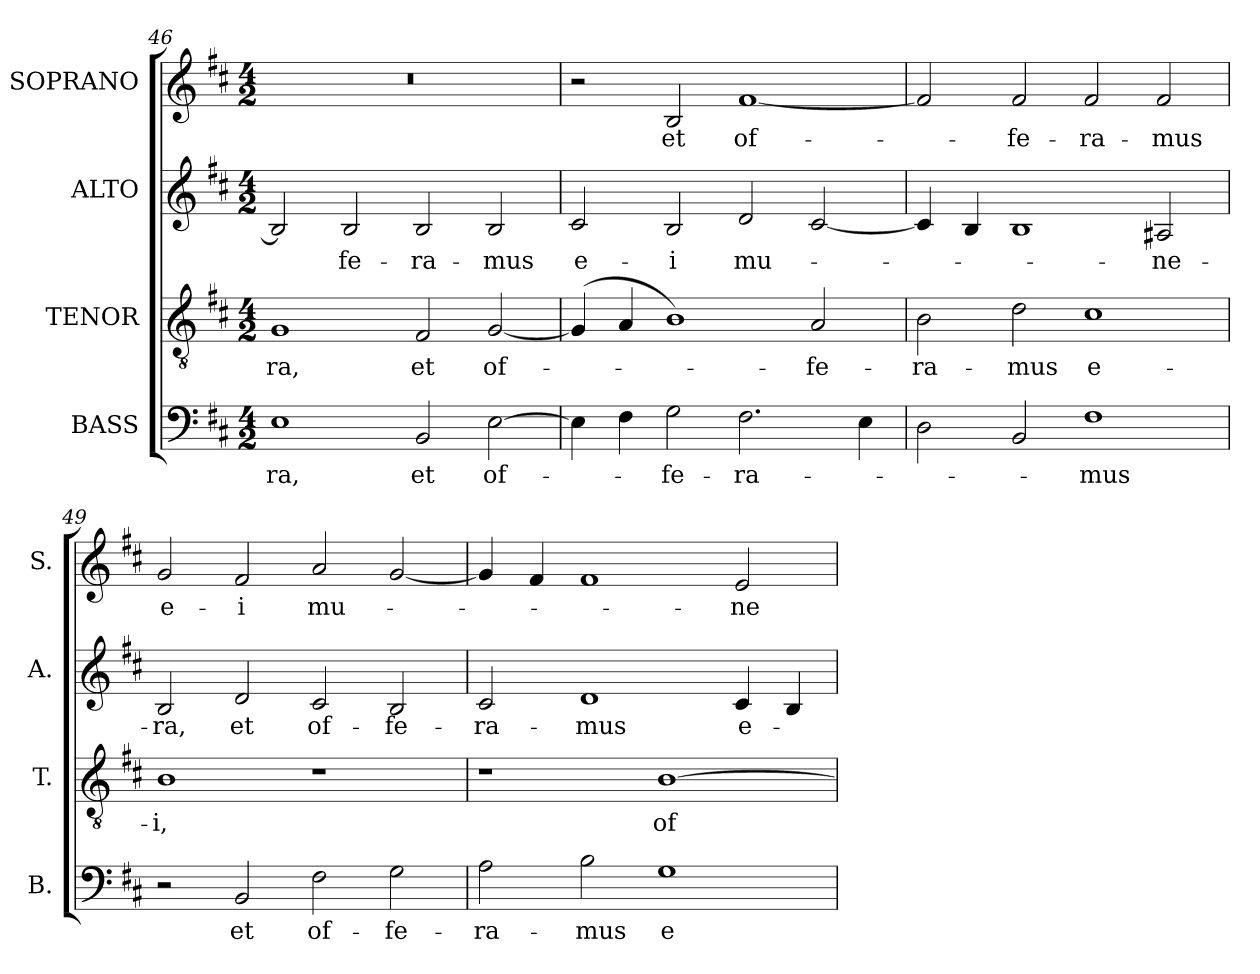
**kern	**text	**kern	**text	**kern	**text	**kern	**text
*part4	*part4	*part3	*part3	*part2	*part2	*part1	*part1
*staff4	*staff4	*staff3	*staff3	*staff2	*staff2	*staff1	*staff1
*I"BASS	*	*I"TENOR	*	*I"ALTO	*	*I"SOPRANO	*
*I'B.	*	*I'T.	*	*I'A.	*	*I'S.	*
*clefF4	*	*clefGv2	*	*clefG2	*	*clefG2	*
*	*	*ITrd7c12	*	*	*	*	*
*k[f#c#]	*	*k[f#c#]	*	*k[f#c#]	*	*k[f#c#]	*
*D:	*	*D:	*	*D:	*	*D:	*
*M4/2	*	*M4/2	*	*M4/2	*	*M4/2	*
=46	=46	=46	=46	=46	=46	=46	=46
!	!LO:LY:b:color=#000000	!	!	!	!	!	!
!	!	!	!LO:LY:b:color=#000000	!	!	!LO:N:vis=1	!
1Ei	-ra,	1GGi	-ra,	2Bi/]	.	0r	.
!	!	!	!	!	!LO:LY:b:color=#000000	!	!
.	.	.	.	2Bi/	-fe-	.	.
!	!LO:LY:b:color=#000000	!	!	!	!	!	!
!	!	!	!LO:LY:b:color=#000000	!	!	!	!
!	!	!	!	!	!LO:LY:b:color=#000000	!	!
2BBi/	et	2FF#i/	et	2Bi/	-ra-	.	.
!	!LO:LY:b:color=#000000	!	!	!	!	!	!
!	!	!	!LO:LY:b:color=#000000	!	!	!	!
!	!	!	!	!	!LO:LY:b:color=#000000	!	!
[2Ei\	of-	[2GGi/	of-	2Bi/	-mus	.	.
=47	=47	=47	=47	=47	=47	=47	=47
!	!	!	!	!	!LO:LY:b:color=#000000	!	!
4Ei\]	.	(4GGi/]	.	2c#i/	e-	2r	.
4F#i\	.	4AAi/	.	.	.	.	.
!	!LO:LY:b:color=#000000	!	!	!	!	!	!
!	!	!	!	!	!LO:LY:b:color=#000000	!	!
!	!	!	!	!	!	!	!LO:LY:b:color=#000000
2Gi\	-fe-	1BBi)	.	2Bi/	-i	2Bi/	et
!	!LO:LY:b:color=#000000	!	!	!	!	!	!
!	!	!	!	!	!LO:LY:b:color=#000000	!	!
!	!	!	!	!	!	!	!LO:LY:b:color=#000000
2.F#i\	-ra-	.	.	2di/	mu-	[1f#i	of-
!	!	!	!LO:LY:b:color=#000000	!	!	!	!
.	.	2AAi/	-fe-	[2c#i/	.	.	.
4Ei\	.	.	.	.	.	.	.
=48	=48	=48	=48	=48	=48	=48	=48
!	!	!	!LO:LY:b:color=#000000	!	!	!	!
2Di\	.	2BBi\	-ra-	4c#i/]	.	2f#i/]	.
.	.	.	.	4Bi/	.	.	.
!	!	!	!LO:LY:b:color=#000000	!	!	!	!
!	!	!	!	!	!	!	!LO:LY:b:color=#000000
2BBi/	.	2Di\	-mus	1Bi	.	2f#i/	-fe-
!	!LO:LY:b:color=#000000	!	!	!	!	!	!
!	!	!	!LO:LY:b:color=#000000	!	!	!	!
!	!	!	!	!	!	!	!LO:LY:b:color=#000000
1F#i	-mus	1C#i	e-	.	.	2f#i/	-ra-
!	!	!	!	!	!LO:LY:b:color=#000000	!	!
!	!	!	!	!	!	!	!LO:LY:b:color=#000000
.	.	.	.	2A#Xi/	-ne-	2f#i/	-mus
=49	=49	=49	=49	=49	=49	=49	=49
!	!	!	!LO:LY:b:color=#000000	!	!	!	!
!	!	!	!	!	!LO:LY:b:color=#000000	!	!
!	!	!	!	!	!	!	!LO:LY:b:color=#000000
2r	.	1BBi	-i,	2Bi/	-ra,	2gi/	e-
!	!LO:LY:b:color=#000000	!	!	!	!	!	!
!	!	!	!	!	!LO:LY:b:color=#000000	!	!
!	!	!	!	!	!	!	!LO:LY:b:color=#000000
2BBi/	et	.	.	2di/	et	2f#i/	-i
!	!LO:LY:b:color=#000000	!	!	!	!	!	!
!	!	!	!	!	!LO:LY:b:color=#000000	!	!
!	!	!	!	!	!	!	!LO:LY:b:color=#000000
2F#i\	of-	1r	.	2c#i/	of-	2ai/	mu-
!	!LO:LY:b:color=#000000	!	!	!	!	!	!
!	!	!	!	!	!LO:LY:b:color=#000000	!	!
2Gi\	-fe-	.	.	2Bi/	-fe-	[2gi/	.
!!LO:LB:g=z
=50	=50	=50	=50	=50	=50	=50	=50
!	!LO:LY:b:color=#000000	!	!	!	!	!	!
!	!	!	!	!	!LO:LY:b:color=#000000	!	!
2Ai\	-ra-	1r	.	2c#i/	-ra-	4gi/]	.
.	.	.	.	.	.	4f#i/	.
!	!LO:LY:b:color=#000000	!	!	!	!	!	!
!	!	!	!	!	!LO:LY:b:color=#000000	!	!
2Bi\	-mus	.	.	1di	-mus	1f#i	.
!	!LO:LY:b:color=#000000	!	!	!	!	!	!
!	!	!	!LO:LY:b:color=#000000	!	!	!	!
1Gi	e-	[1BBi	of-	.	.	.	.
!	!	!	!	!	!LO:LY:b:color=#000000	!	!
!	!	!	!	!	!	!	!LO:LY:b:color=#000000
.	.	.	.	4c#i/	e-	2ei/	-ne-
.	.	.	.	4Bi/	.	.	.
=	=	=	=	=	=	=	=
*-	*-	*-	*-	*-	*-	*-	*-
